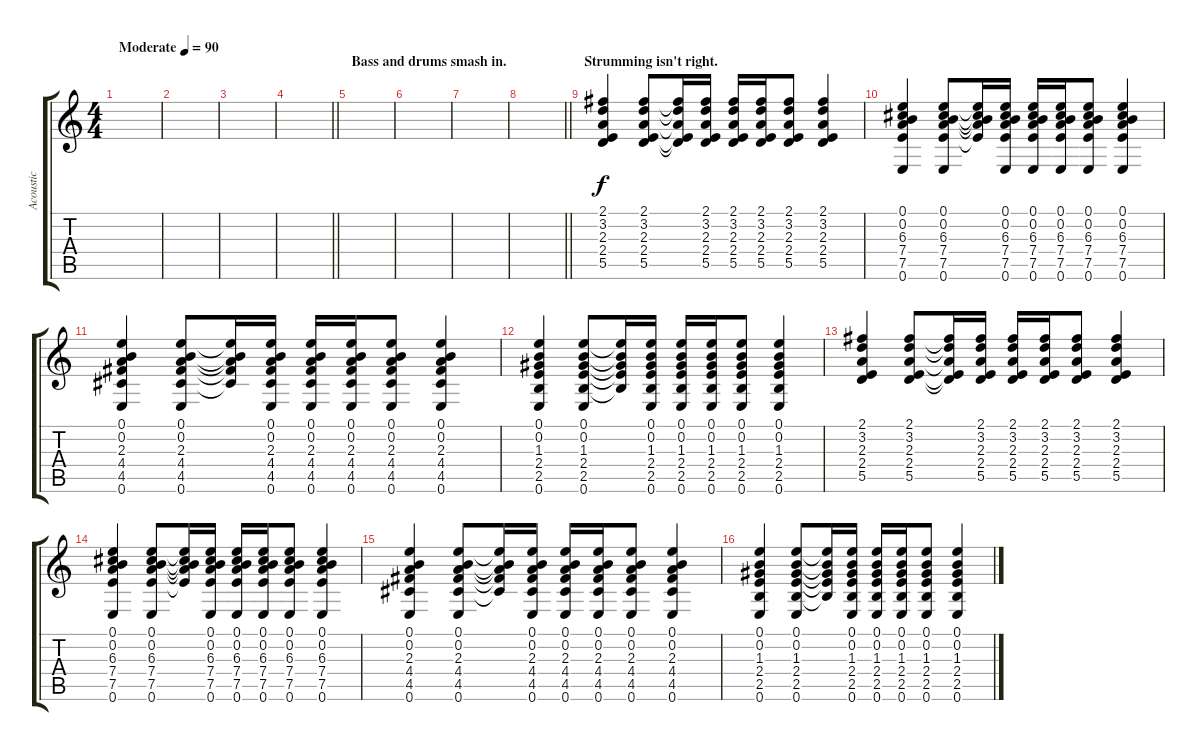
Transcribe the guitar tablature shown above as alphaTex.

\track ("Acoustic" "Acoustic") {instrument acousticguitarsteel}
\staff {score tabs}
\tuning (E4 B3 G3 D3 A2 E2) {hide}
\ts (4 4)
\tempo (90 "Moderate")
\clef g2
\ks c
|
|
|
\barLineRight lightlight
|
\section ("" "Bass and drums smash in.")
|
|
|
\barLineRight lightlight
|
\section ("" "Strumming isn't right.")
(2.1 3.2 2.3 2.4 5.5).4 (2.1 3.2 2.3 2.4 5.5).8 (2.1{t} 3.2{t} 2.3{t} 2.4{t} 5.5{t}).16 (2.1 3.2 2.3 2.4 5.5).16 (2.1 3.2 2.3 2.4 5.5).16 (2.1 3.2 2.3 2.4 5.5).16 (2.1 3.2 2.3 2.4 5.5).8 (2.1 3.2 2.3 2.4 5.5).4 |
(0.1 0.2 6.3 7.4 7.5 0.6).4 (0.1 0.2 6.3 7.4 7.5 0.6).8 (0.1{t} 0.2{t} 6.3{t} 7.4{t} 7.5{t}).16 (0.1 0.2 6.3 7.4 7.5 0.6).16 (0.1 0.2 6.3 7.4 7.5 0.6).16 (0.1 0.2 6.3 7.4 7.5 0.6).16 (0.1 0.2 6.3 7.4 7.5 0.6).8 (0.1 0.2 6.3 7.4 7.5 0.6).4 |
(0.1 0.2 2.3 4.4 4.5 0.6).4 (0.1 0.2 2.3 4.4 4.5 0.6).8 (0.1{t} 0.2{t} 2.3{t} 4.4{t} 4.5{t}).16 (0.1 0.2 2.3 4.4 4.5 0.6).16 (0.1 0.2 2.3 4.4 4.5 0.6).16 (0.1 0.2 2.3 4.4 4.5 0.6).16 (0.1 0.2 2.3 4.4 4.5 0.6).8 (0.1 0.2 2.3 4.4 4.5 0.6).4 |
(0.1 0.2 1.3 2.4 2.5 0.6).4 (0.1 0.2 1.3 2.4 2.5 0.6).8 (0.1{t} 0.2{t} 1.3{t} 2.4{t} 2.5{t}).16 (0.1 0.2 1.3 2.4 2.5 0.6).16 (0.1 0.2 1.3 2.4 2.5 0.6).16 (0.1 0.2 1.3 2.4 2.5 0.6).16 (0.1 0.2 1.3 2.4 2.5 0.6).8 (0.1 0.2 1.3 2.4 2.5 0.6).4 |
(2.1 3.2 2.3 2.4 5.5).4 (2.1 3.2 2.3 2.4 5.5).8 (2.1{t} 3.2{t} 2.3{t} 2.4{t} 5.5{t}).16 (2.1 3.2 2.3 2.4 5.5).16 (2.1 3.2 2.3 2.4 5.5).16 (2.1 3.2 2.3 2.4 5.5).16 (2.1 3.2 2.3 2.4 5.5).8 (2.1 3.2 2.3 2.4 5.5).4 |
(0.1 0.2 6.3 7.4 7.5 0.6).4 (0.1 0.2 6.3 7.4 7.5 0.6).8 (0.1{t} 0.2{t} 6.3{t} 7.4{t} 7.5{t}).16 (0.1 0.2 6.3 7.4 7.5 0.6).16 (0.1 0.2 6.3 7.4 7.5 0.6).16 (0.1 0.2 6.3 7.4 7.5 0.6).16 (0.1 0.2 6.3 7.4 7.5 0.6).8 (0.1 0.2 6.3 7.4 7.5 0.6).4 |
(0.1 0.2 2.3 4.4 4.5 0.6).4 (0.1 0.2 2.3 4.4 4.5 0.6).8 (0.1{t} 0.2{t} 2.3{t} 4.4{t} 4.5{t}).16 (0.1 0.2 2.3 4.4 4.5 0.6).16 (0.1 0.2 2.3 4.4 4.5 0.6).16 (0.1 0.2 2.3 4.4 4.5 0.6).16 (0.1 0.2 2.3 4.4 4.5 0.6).8 (0.1 0.2 2.3 4.4 4.5 0.6).4 |
(0.1 0.2 1.3 2.4 2.5 0.6).4 (0.1 0.2 1.3 2.4 2.5 0.6).8 (0.1{t} 0.2{t} 1.3{t} 2.4{t} 2.5{t}).16 (0.1 0.2 1.3 2.4 2.5 0.6).16 (0.1 0.2 1.3 2.4 2.5 0.6).16 (0.1 0.2 1.3 2.4 2.5 0.6).16 (0.1 0.2 1.3 2.4 2.5 0.6).8 (0.1 0.2 1.3 2.4 2.5 0.6).4
